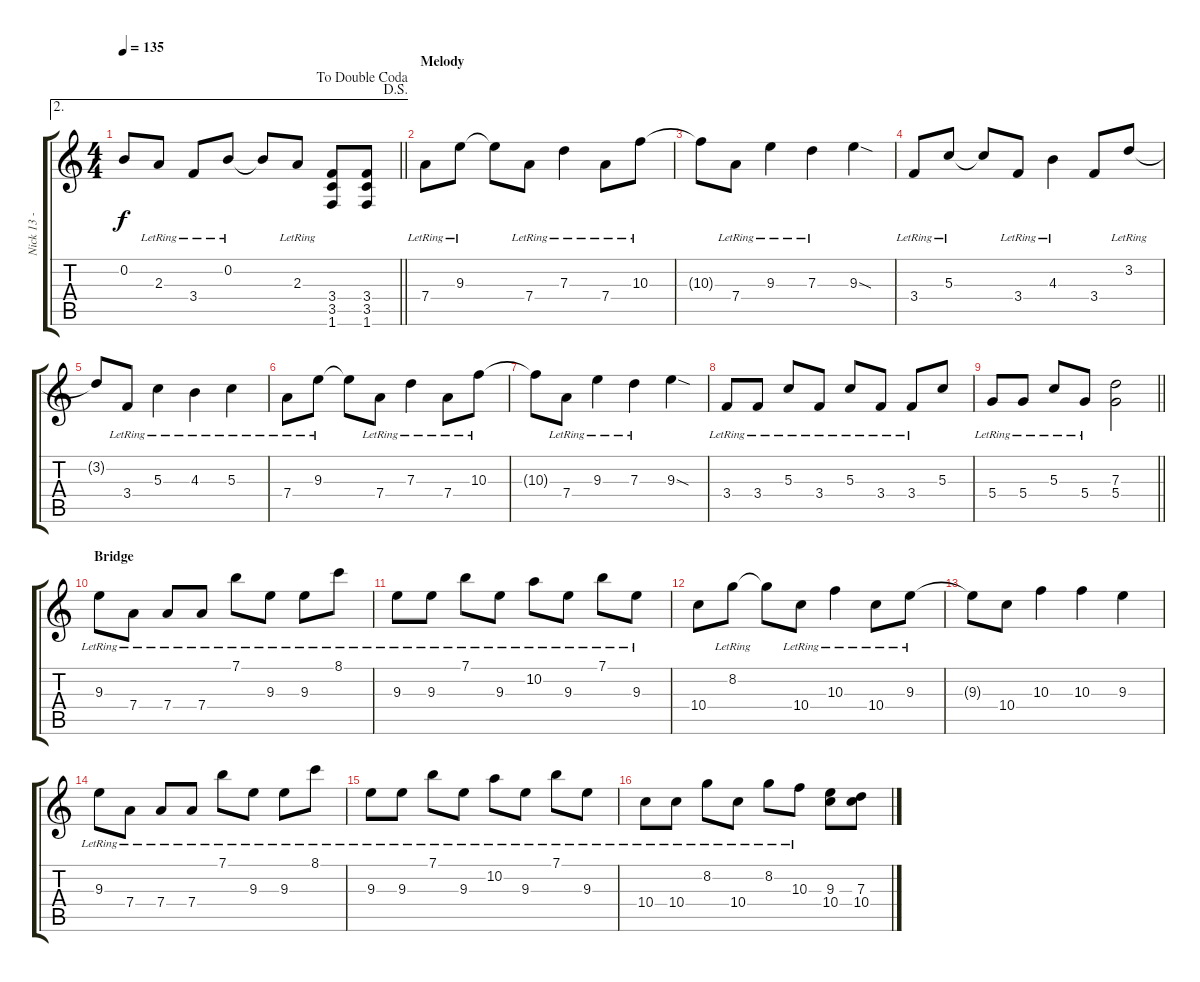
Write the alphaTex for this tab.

\track ("Nick 13 - Guitar" "Nick 13 - ") {instrument distortionguitar}
\staff {score tabs}
\tuning (E4 B3 G3 D3 A2 E2) {hide}
\ae 2
\ts (4 4)
\jump dalsegno
\jump dadoublecoda
\tempo 135
\clef g2
\barLineRight lightlight
\ks c
0.2{t}.8{dy f} 2.3{lr}.8 3.4{lr}.8 0.2{lr}.8 0.2{t}.8 2.3{lr}.8 (3.4 3.5 1.6).8 (3.4 3.5 1.6).8 |
\section ("" "Melody")
7.4{lr}.8 9.3{lr}.8 9.3{t}.8 7.4{lr}.8 7.3{lr}.4 7.4{lr}.8 10.3{lr}.8 |
10.3{t}.8 7.4{lr}.8 9.3{lr}.4 7.3{lr}.4 9.3{sod}.4 |
3.4{lr}.8 5.3{lr}.8 5.3{t}.8 3.4{lr}.8 4.3{lr}.4 3.4.8 3.2{lr}.8 |
3.2{t}.8 3.4{lr}.8 5.3{lr}.4 4.3{lr}.4 5.3{lr}.4 |
7.4{lr}.8 9.3{lr}.8 9.3{t}.8 7.4{lr}.8 7.3{lr}.4 7.4{lr}.8 10.3{lr}.8 |
10.3{t}.8 7.4{lr}.8 9.3{lr}.4 7.3{lr}.4 9.3{sod}.4 |
3.4{lr}.8 3.4{lr}.8 5.3{lr}.8 3.4{lr}.8 5.3{lr}.8 3.4{lr}.8 3.4{lr}.8 5.3.8 |
\barLineRight lightlight
5.4{lr}.8 5.4{lr}.8 5.3{lr}.8 5.4{lr}.8 (7.3 5.4).2 |
\section ("" "Bridge")
9.3{lr}.8 7.4{lr}.8 7.4{lr}.8 7.4{lr}.8 7.1{lr}.8 9.3{lr}.8 9.3{lr}.8 8.1{lr}.8 |
9.3{lr}.8 9.3{lr}.8 7.1{lr}.8 9.3{lr}.8 10.2{lr}.8 9.3{lr}.8 7.1{lr}.8 9.3{lr}.8 |
10.4.8 8.2{lr}.8 8.2{t}.8 10.4{lr}.8 10.3{lr}.4 10.4{lr}.8 9.3{lr}.8 |
9.3{t}.8 10.4.8 10.3.4 10.3.4 9.3.4 |
9.3{lr}.8 7.4{lr}.8 7.4{lr}.8 7.4{lr}.8 7.1{lr}.8 9.3{lr}.8 9.3{lr}.8 8.1{lr}.8 |
9.3{lr}.8 9.3{lr}.8 7.1{lr}.8 9.3{lr}.8 10.2{lr}.8 9.3{lr}.8 7.1{lr}.8 9.3{lr}.8 |
10.4{lr}.8 10.4{lr}.8 8.2{lr}.8 10.4{lr}.8 8.2{lr}.8 10.3{lr}.8 (9.3 10.4).8 (7.3 10.4).8
